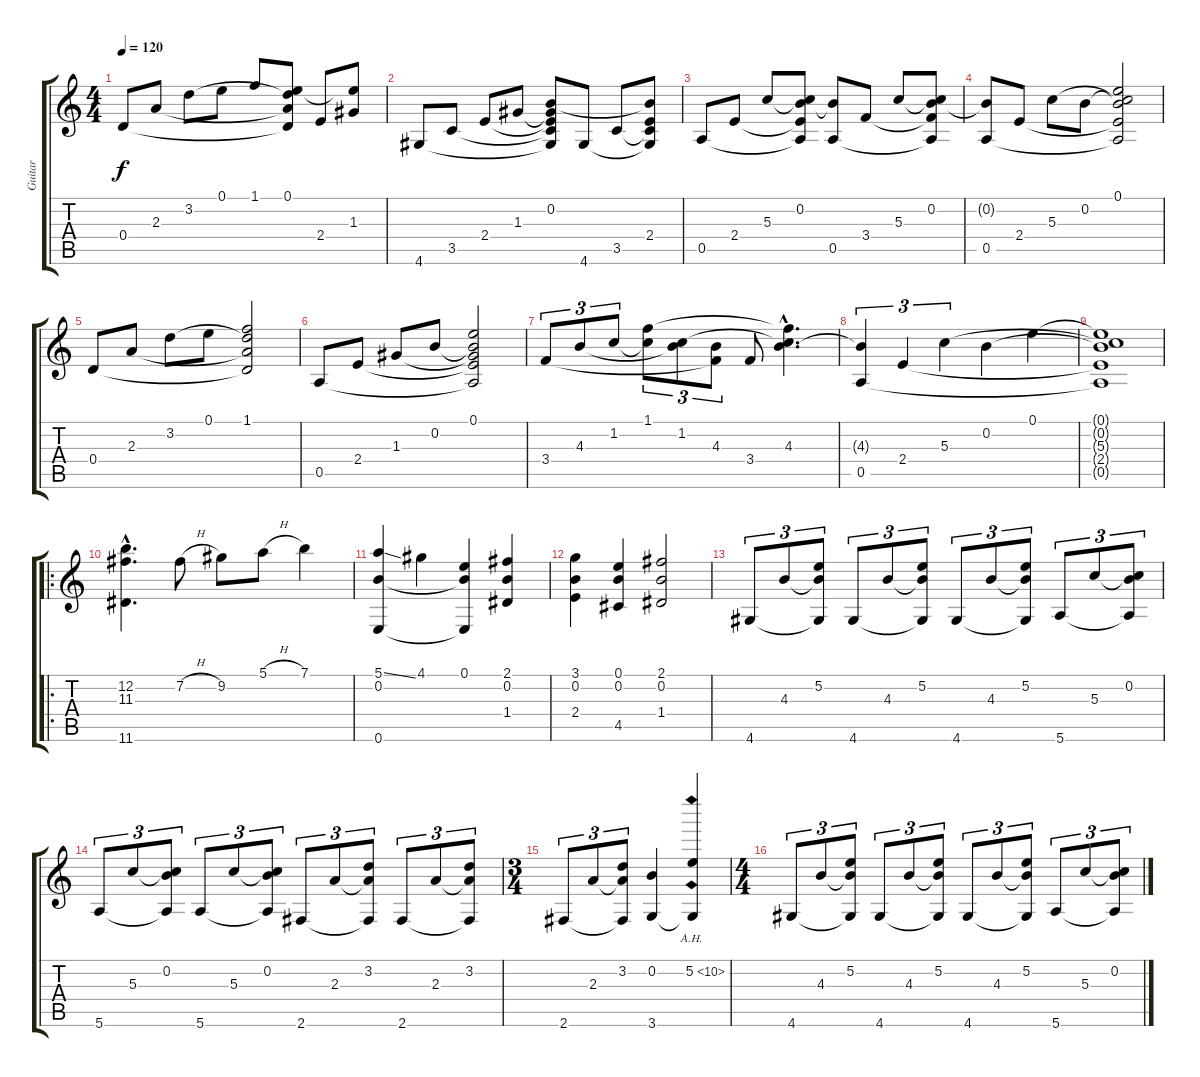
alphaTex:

\track ("Guitar" "Guitar") {instrument acousticguitarsteel}
\staff {score tabs}
\tuning (E4 B3 G3 D3 A2 E2) {hide}
\ts (4 4)
\tempo 120
\clef g2
\ks c
0.4.8{dy f} 2.3.8 3.2.8 0.1.8 1.1.8 (0.1 3.2{t} 2.3{t} 0.4{t}).8 2.4.8 (0.1{t} 1.3).8 |
4.6.8 3.5.8 2.4.8 1.3.8 (0.2 1.3{t} 2.4{t} 3.5{t} 4.6{t}).8 4.6.8 3.5.8 (0.2{t} 2.4 3.5{t} 4.6{t}).8 |
0.5.8 2.4.8 5.3.8 (0.2 5.3{t} 2.4{t} 0.5{t}).8 (0.2{t} 0.5).8 3.4.8 5.3.8 (0.2 5.3{t} 3.4{t} 0.5{t}).8 |
(0.2{t} 0.5).8 2.4.8 5.3.8 0.2.8 (0.1 0.2{t} 5.3{t} 2.4{t} 0.5{t}).2 |
0.4.8 2.3.8 3.2.8 0.1.8 (1.1 3.2{t} 2.3{t} 0.4{t}).2 |
0.5.8 2.4.8 1.3.8 0.2.8 (0.1 0.2{t} 1.3{t} 2.4{t} 0.5{t}).2 |
3.4.8{tu (3 2)} 4.3.8{tu (3 2)} 1.2.8{tu (3 2)} (1.1 1.2{t}).8{tu (3 2)} (1.2 4.3{t}).8{tu (3 2)} (4.3 3.4{t}).8{tu (3 2)} 3.4.8 (1.1{hac t} 1.2{hac t} 4.3{hac}).4{d} |
(4.3{t} 0.5).4{tu (3 2)} 2.4.4{tu (3 2)} 5.3.4{tu (3 2)} 0.2.4 0.1.4 |
(0.1{t} 0.2{t} 5.3{t} 2.4{t} 0.5{t}).1 |
\ro
(12.2{hac} 11.3{hac} 11.6{hac}).4{d} 7.2{h}.8 9.2.8 5.1{h}.8 7.1.4 |
(5.1{ss} 0.2 0.6).4 4.1.4 (0.1 0.2{t} 0.6{t}).4 (2.1 0.2 1.4).4 |
(3.1 0.2 2.4).4 (0.1 0.2 4.5).4 (2.1 0.2 1.4).2 |
4.6.8{tu (3 2)} 4.3.8{tu (3 2)} (5.2 4.3{t} 4.6{t}).8{tu (3 2)} 4.6.8{tu (3 2)} 4.3.8{tu (3 2)} (5.2 4.3{t} 4.6{t}).8{tu (3 2)} 4.6.8{tu (3 2)} 4.3.8{tu (3 2)} (5.2 4.3{t} 4.6{t}).8{tu (3 2)} 5.6.8{tu (3 2)} 5.3.8{tu (3 2)} (0.2 5.3{t} 5.6{t}).8{tu (3 2)} |
5.6.8{tu (3 2)} 5.3.8{tu (3 2)} (0.2 5.3{t} 5.6{t}).8{tu (3 2)} 5.6.8{tu (3 2)} 5.3.8{tu (3 2)} (0.2 5.3{t} 5.6{t}).8{tu (3 2)} 2.6.8{tu (3 2)} 2.3.8{tu (3 2)} (3.2 2.3{t} 2.6{t}).8{tu (3 2)} 2.6.8{tu (3 2)} 2.3.8{tu (3 2)} (3.2 2.3{t} 2.6{t}).8{tu (3 2)} |
\ts (3 4)
2.6.8{tu (3 2)} 2.3.8{tu (3 2)} (3.2 2.3{t} 2.6{t}).8{tu (3 2)} (0.2 3.6).4 (5.2{ah 5} 3.6{ah 12 t}).4 |
\ts (4 4)
4.6.8{tu (3 2)} 4.3.8{tu (3 2)} (5.2 4.3{t} 4.6{t}).8{tu (3 2)} 4.6.8{tu (3 2)} 4.3.8{tu (3 2)} (5.2 4.3{t} 4.6{t}).8{tu (3 2)} 4.6.8{tu (3 2)} 4.3.8{tu (3 2)} (5.2 4.3{t} 4.6{t}).8{tu (3 2)} 5.6.8{tu (3 2)} 5.3.8{tu (3 2)} (0.2 5.3{t} 5.6{t}).8{tu (3 2)}
